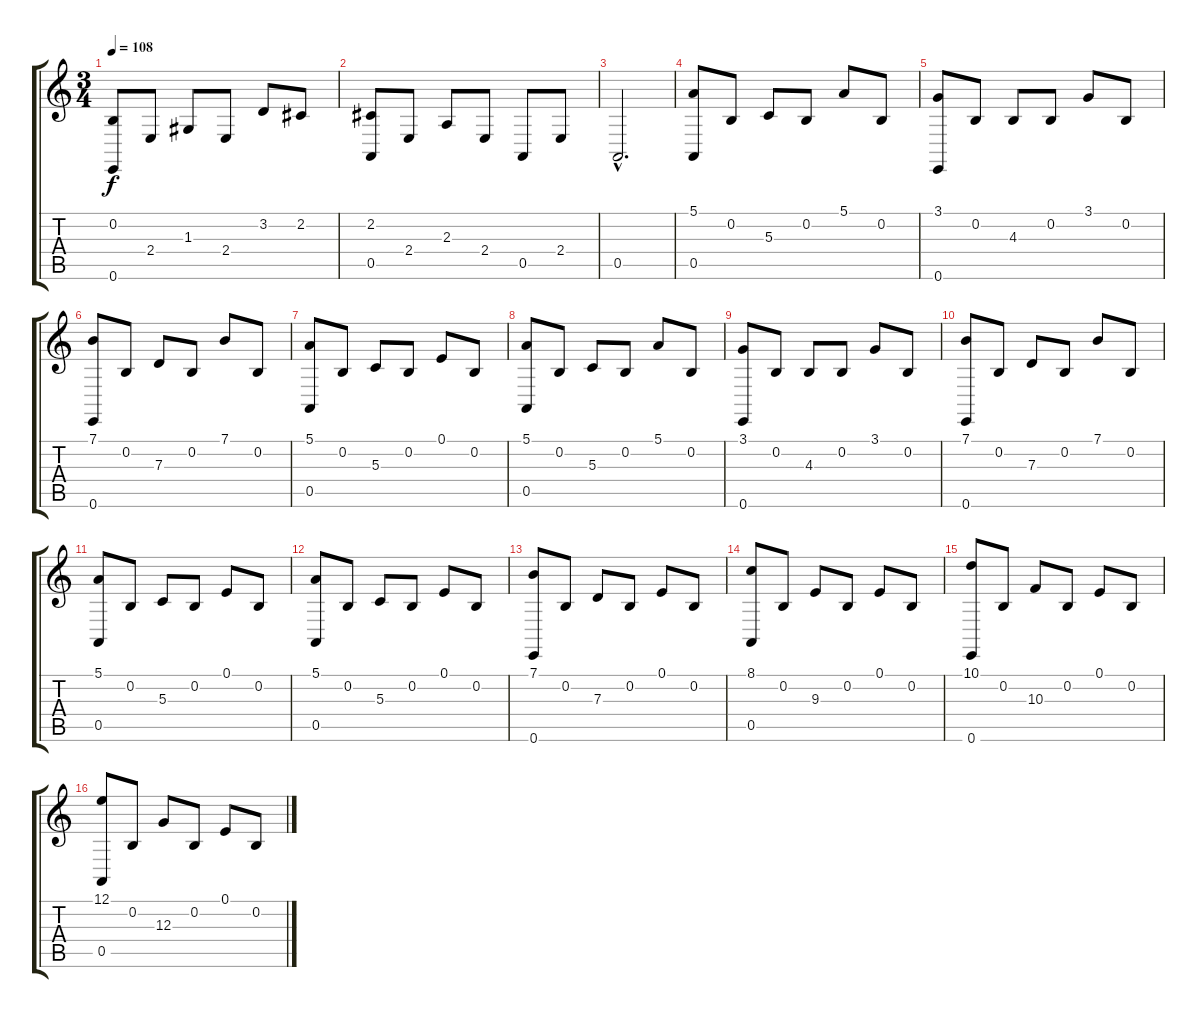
\track "" {instrument orchestralharp}
\staff {score tabs}
\tuning (E4 B3 G3 D3 A2 E2) {hide}
\ts (3 4)
\tempo 108
\clef g2
\ks c
(0.2 0.6).8{dy f} 2.4.8 1.3.8 2.4.8 3.2.8 2.2.8 |
(2.2 0.5).8 2.4.8 2.3.8 2.4.8 0.5.8 2.4.8 |
0.5{hac}.2{d} |
(5.1 0.5).8 0.2.8 5.3.8 0.2.8 5.1.8 0.2.8 |
(3.1 0.6).8 0.2.8 4.3.8 0.2.8 3.1.8 0.2.8 |
(7.1 0.6).8 0.2.8 7.3.8 0.2.8 7.1.8 0.2.8 |
(5.1 0.5).8 0.2.8 5.3.8 0.2.8 0.1.8 0.2.8 |
(5.1 0.5).8 0.2.8 5.3.8 0.2.8 5.1.8 0.2.8 |
(3.1 0.6).8 0.2.8 4.3.8 0.2.8 3.1.8 0.2.8 |
(7.1 0.6).8 0.2.8 7.3.8 0.2.8 7.1.8 0.2.8 |
(5.1 0.5).8 0.2.8 5.3.8 0.2.8 0.1.8 0.2.8 |
(5.1 0.5).8 0.2.8 5.3.8 0.2.8 0.1.8 0.2.8 |
(7.1 0.6).8 0.2.8 7.3.8 0.2.8 0.1.8 0.2.8 |
(8.1 0.5).8 0.2.8 9.3.8 0.2.8 0.1.8 0.2.8 |
(10.1 0.6).8 0.2.8 10.3.8 0.2.8 0.1.8 0.2.8 |
(12.1 0.5).8 0.2.8 12.3.8 0.2.8 0.1.8 0.2.8
